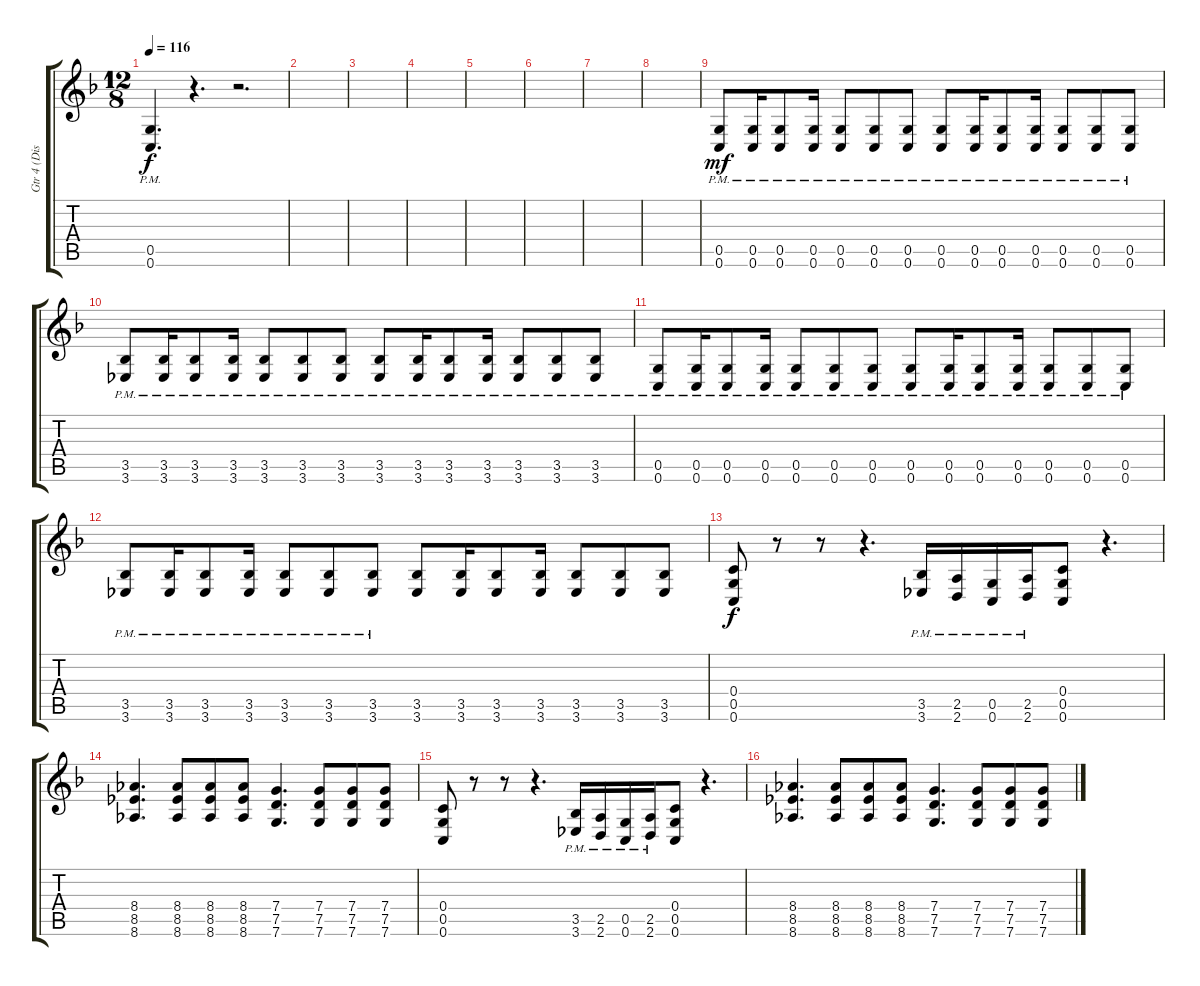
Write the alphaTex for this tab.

\track ("Gtr 4 (Dist.)" "Gtr 4 (Dis") {instrument distortionguitar}
\staff {score tabs}
\tuning (D4 A3 F3 C3 G2 C2) {hide}
\ts (12 8)
\tempo 116
\clef g2
\ks f
(0.5{pm} 0.6{pm}).4{d dy f} r.4{d} r.2{d} |
|
|
|
|
|
|
|
(0.5{pm} 0.6{pm}).8{dy mf} (0.5{pm} 0.6{pm}).16 (0.5{pm} 0.6{pm}).8 (0.5{pm} 0.6{pm}).16 (0.5{pm} 0.6{pm}).8 (0.5{pm} 0.6{pm}).8 (0.5{pm} 0.6{pm}).8 (0.5{pm} 0.6{pm}).8 (0.5{pm} 0.6{pm}).16 (0.5{pm} 0.6{pm}).8 (0.5{pm} 0.6{pm}).16 (0.5{pm} 0.6{pm}).8 (0.5{pm} 0.6{pm}).8 (0.5{pm} 0.6{pm}).8 |
(3.5{pm} 3.6{pm}).8 (3.5{pm} 3.6{pm}).16 (3.5{pm} 3.6{pm}).8 (3.5{pm} 3.6{pm}).16 (3.5{pm} 3.6{pm}).8 (3.5{pm} 3.6{pm}).8 (3.5{pm} 3.6{pm}).8 (3.5{pm} 3.6{pm}).8 (3.5{pm} 3.6{pm}).16 (3.5{pm} 3.6{pm}).8 (3.5{pm} 3.6{pm}).16 (3.5{pm} 3.6{pm}).8 (3.5{pm} 3.6{pm}).8 (3.5{pm} 3.6{pm}).8 |
(0.5{pm} 0.6{pm}).8 (0.5{pm} 0.6{pm}).16 (0.5{pm} 0.6{pm}).8 (0.5{pm} 0.6{pm}).16 (0.5{pm} 0.6{pm}).8 (0.5{pm} 0.6{pm}).8 (0.5{pm} 0.6{pm}).8 (0.5{pm} 0.6{pm}).8 (0.5{pm} 0.6{pm}).16 (0.5{pm} 0.6{pm}).8 (0.5{pm} 0.6{pm}).16 (0.5{pm} 0.6{pm}).8 (0.5{pm} 0.6{pm}).8 (0.5{pm} 0.6{pm}).8 |
(3.5{pm} 3.6{pm}).8 (3.5{pm} 3.6{pm}).16 (3.5{pm} 3.6{pm}).8 (3.5{pm} 3.6{pm}).16 (3.5{pm} 3.6{pm}).8 (3.5{pm} 3.6{pm}).8 (3.5{pm} 3.6{pm}).8 (3.5 3.6).8{volume 16} (3.5 3.6).16 (3.5 3.6).8 (3.5 3.6).16 (3.5 3.6).8 (3.5 3.6).8 (3.5 3.6).8 |
(0.4 0.5 0.6).8{dy f volume 13} r.8 r.8 r.4{d} (3.5{pm} 3.6{pm}).16 (2.5{pm} 2.6{pm}).16 (0.5{pm} 0.6{pm}).16 (2.5{pm} 2.6{pm}).16 (0.4 0.5 0.6).8 r.4{d} |
(8.4 8.5 8.6).4{d} (8.4 8.5 8.6).8 (8.4 8.5 8.6).8 (8.4 8.5 8.6).8 (7.4 7.5 7.6).4{d} (7.4 7.5 7.6).8 (7.4 7.5 7.6).8 (7.4 7.5 7.6).8 |
(0.4 0.5 0.6).8 r.8 r.8 r.4{d} (3.5{pm} 3.6{pm}).16 (2.5{pm} 2.6{pm}).16 (0.5{pm} 0.6{pm}).16 (2.5{pm} 2.6{pm}).16 (0.4 0.5 0.6).8 r.4{d} |
(8.4 8.5 8.6).4{d} (8.4 8.5 8.6).8 (8.4 8.5 8.6).8 (8.4 8.5 8.6).8 (7.4 7.5 7.6).4{d} (7.4 7.5 7.6).8 (7.4 7.5 7.6).8 (7.4 7.5 7.6).8
